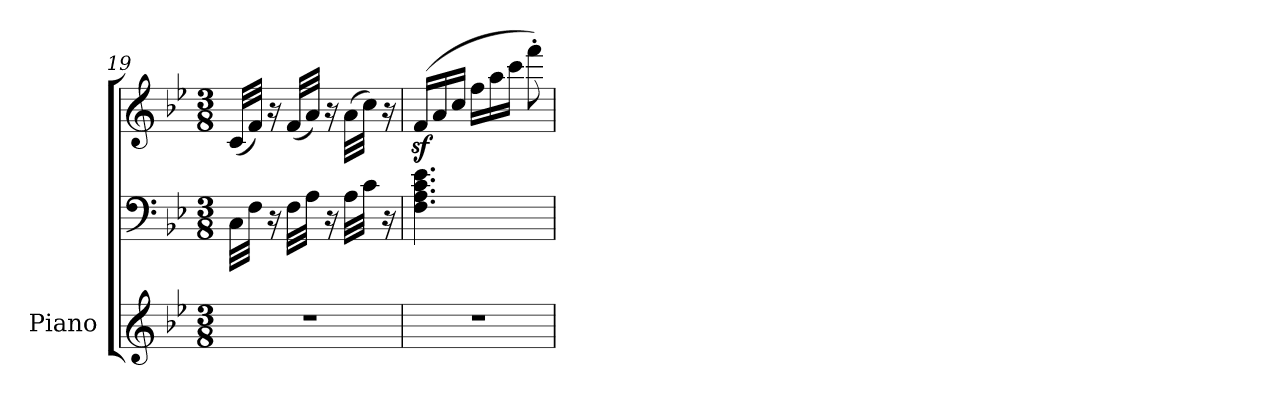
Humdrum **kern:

**kern	**kern	**kern
*part1	*part1	*part1
*staff3	*staff2	*staff1
*I"Piano	*	*
*I'Pno	*	*
*clefG2	*clefF4	*clefG2
*k[b-e-]	*k[b-e-]	*k[b-e-]
*M3/8	*M3/8	*M3/8
=19	=19	=19
4.r	32C\LLL	(<32c/LLL
.	32F\JJJ	32f/JJJ)
.	16r	16r
.	32F\LLL	(<32f/LLL
.	32A\JJJ	32a/JJJ)
.	16r	16r
.	32A\LLL	(>32a\LLL
.	32c\JJJ	32cc\JJJ)
.	16r	16r
=20	=20	=20
*	*	*Xtuplet
4.r	4.F\ 4.A\ 4.c\ 4.e-\	(>24fz</LL
.	.	24a/
.	.	24cc/JJ
.	.	24ff\LL
.	.	24aa\
.	.	24ccc\JJ
.	.	8fff'\)
=	=	=
*-	*-	*-
